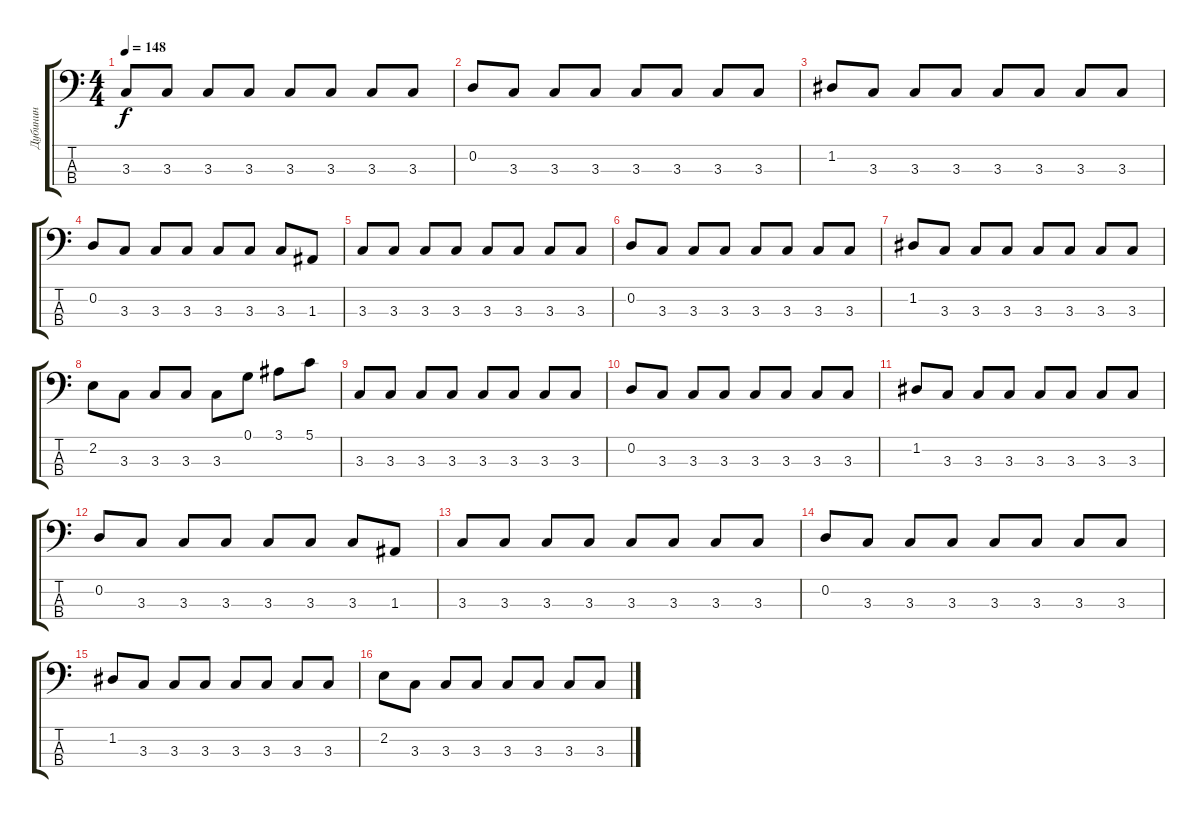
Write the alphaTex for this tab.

\track ("Дубинин" "Дубинин") {instrument electricbassfinger}
\staff {score tabs}
\tuning (G2 D2 A1 E1) {hide}
\ts (4 4)
\tempo 148
\clef f4
\ks c
3.3.8{dy f} 3.3.8 3.3.8 3.3.8 3.3.8 3.3.8 3.3.8 3.3.8 |
0.2.8 3.3.8 3.3.8 3.3.8 3.3.8 3.3.8 3.3.8 3.3.8 |
1.2.8 3.3.8 3.3.8 3.3.8 3.3.8 3.3.8 3.3.8 3.3.8 |
0.2.8 3.3.8 3.3.8 3.3.8 3.3.8 3.3.8 3.3.8 1.3.8 |
3.3.8 3.3.8 3.3.8 3.3.8 3.3.8 3.3.8 3.3.8 3.3.8 |
0.2.8 3.3.8 3.3.8 3.3.8 3.3.8 3.3.8 3.3.8 3.3.8 |
1.2.8 3.3.8 3.3.8 3.3.8 3.3.8 3.3.8 3.3.8 3.3.8 |
2.2.8 3.3.8 3.3.8 3.3.8 3.3.8 0.1.8 3.1.8 5.1.8 |
3.3.8 3.3.8 3.3.8 3.3.8 3.3.8 3.3.8 3.3.8 3.3.8 |
0.2.8 3.3.8 3.3.8 3.3.8 3.3.8 3.3.8 3.3.8 3.3.8 |
1.2.8 3.3.8 3.3.8 3.3.8 3.3.8 3.3.8 3.3.8 3.3.8 |
0.2.8 3.3.8 3.3.8 3.3.8 3.3.8 3.3.8 3.3.8 1.3.8 |
3.3.8 3.3.8 3.3.8 3.3.8 3.3.8 3.3.8 3.3.8 3.3.8 |
0.2.8 3.3.8 3.3.8 3.3.8 3.3.8 3.3.8 3.3.8 3.3.8 |
1.2.8 3.3.8 3.3.8 3.3.8 3.3.8 3.3.8 3.3.8 3.3.8 |
2.2.8 3.3.8 3.3.8 3.3.8 3.3.8 3.3.8 3.3.8 3.3.8
